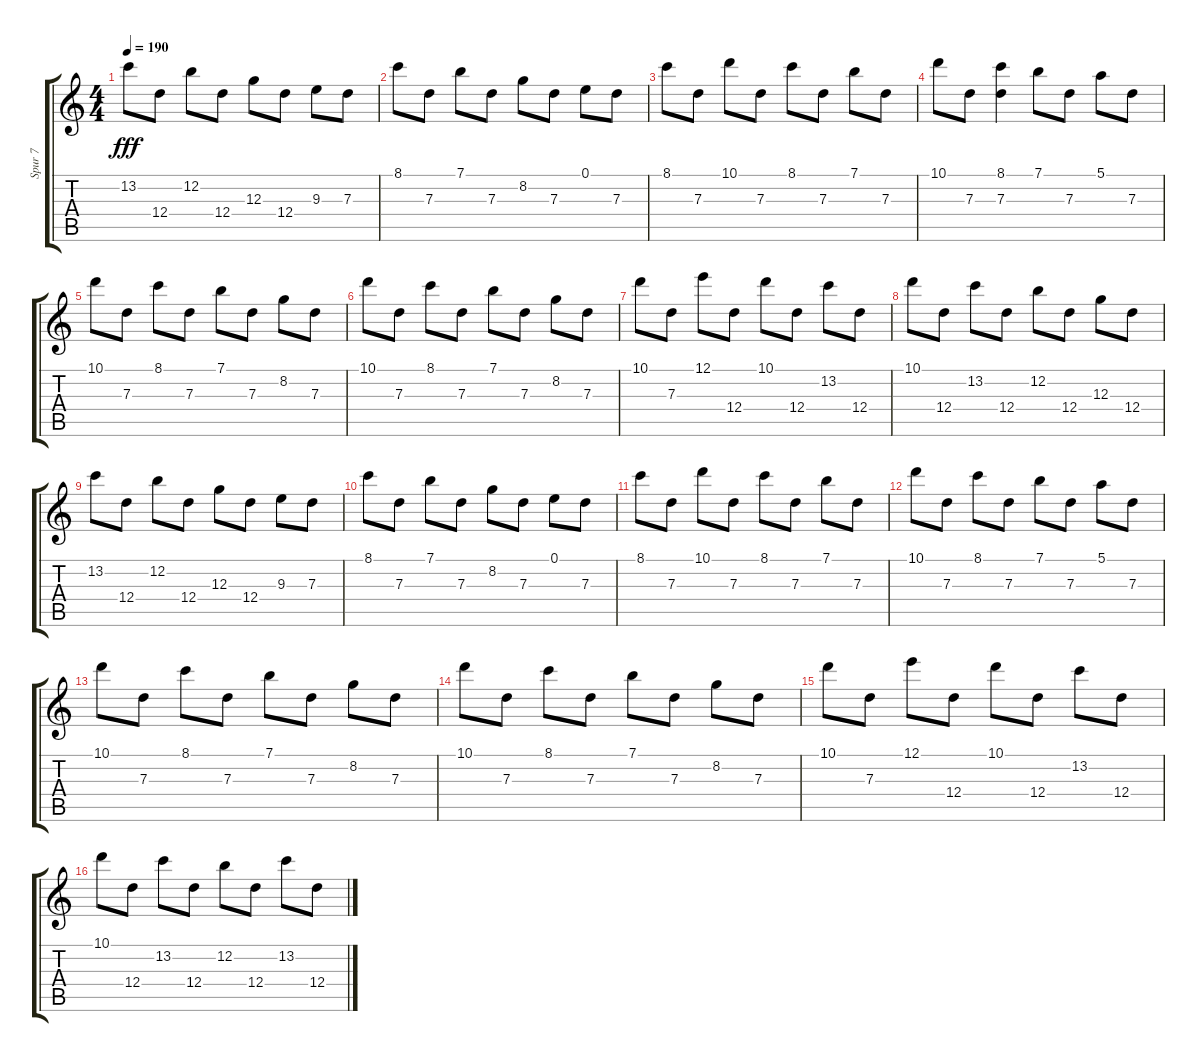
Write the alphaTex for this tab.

\track ("Spur 7" "Spur 7") {instrument acousticguitarsteel}
\staff {score tabs}
\tuning (E4 B3 G3 D3 A2 E2) {hide}
\ts (4 4)
\tempo 190
\clef g2
\ks c
13.2.8{dy fff} 12.4.8 12.2.8 12.4.8 12.3.8 12.4.8 9.3.8 7.3.8 |
8.1.8 7.3.8 7.1.8 7.3.8 8.2.8 7.3.8 0.1.8 7.3.8 |
8.1.8 7.3.8 10.1.8 7.3.8 8.1.8 7.3.8 7.1.8 7.3.8 |
10.1.8 7.3.8 (8.1 7.3).4 7.1.8 7.3.8 5.1.8 7.3.8 |
10.1.8 7.3.8 8.1.8 7.3.8 7.1.8 7.3.8 8.2.8 7.3.8 |
10.1.8 7.3.8 8.1.8 7.3.8 7.1.8 7.3.8 8.2.8 7.3.8 |
10.1.8 7.3.8 12.1.8 12.4.8 10.1.8 12.4.8 13.2.8 12.4.8 |
10.1.8 12.4.8 13.2.8 12.4.8 12.2.8 12.4.8 12.3.8 12.4.8 |
13.2.8 12.4.8 12.2.8 12.4.8 12.3.8 12.4.8 9.3.8 7.3.8 |
8.1.8 7.3.8 7.1.8 7.3.8 8.2.8 7.3.8 0.1.8 7.3.8 |
8.1.8 7.3.8 10.1.8 7.3.8 8.1.8 7.3.8 7.1.8 7.3.8 |
10.1.8 7.3.8 8.1.8 7.3.8 7.1.8 7.3.8 5.1.8 7.3.8 |
10.1.8 7.3.8 8.1.8 7.3.8 7.1.8 7.3.8 8.2.8 7.3.8 |
10.1.8 7.3.8 8.1.8 7.3.8 7.1.8 7.3.8 8.2.8 7.3.8 |
10.1.8 7.3.8 12.1.8 12.4.8 10.1.8 12.4.8 13.2.8 12.4.8 |
10.1.8 12.4.8 13.2.8 12.4.8 12.2.8 12.4.8 13.2.8 12.4.8
